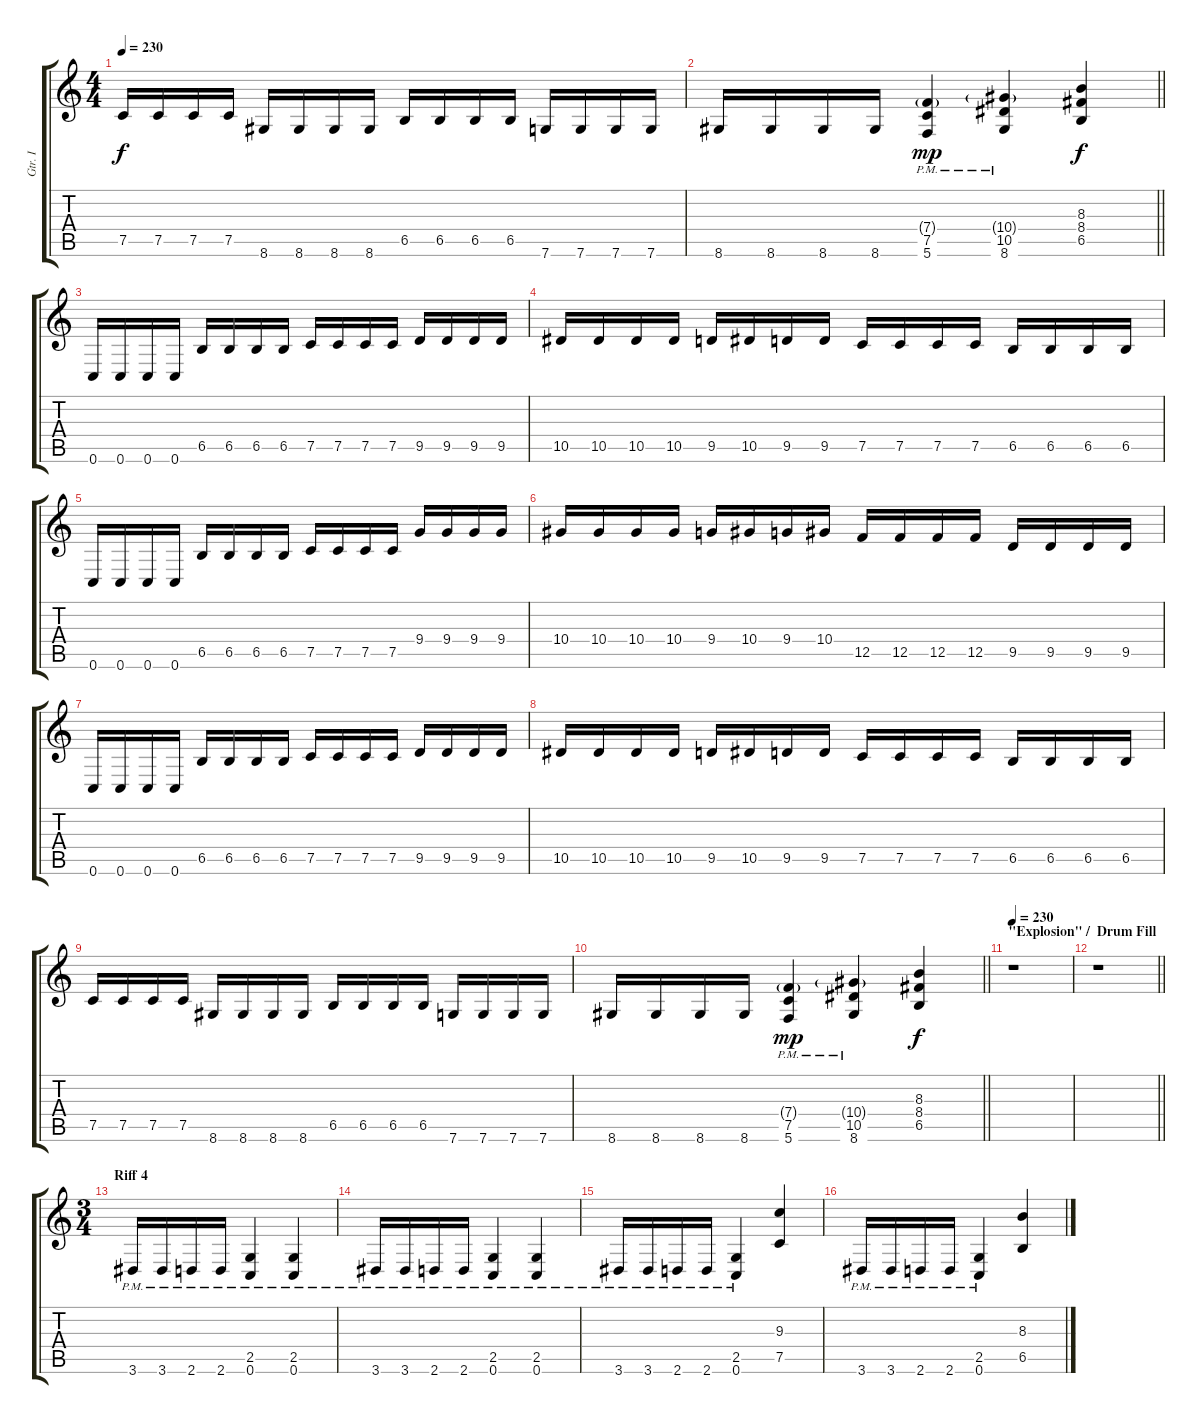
\track ("Gtr. I" "Gtr. I") {instrument overdrivenguitar}
\staff {score tabs}
\tuning (C4 G3 Eb3 Bb2 F2 C2) {hide}
\ts (4 4)
\tempo 230
\clef g2
\ks c
7.5.16{dy f} 7.5.16 7.5.16 7.5.16 8.6.16 8.6.16 8.6.16 8.6.16 6.5.16 6.5.16 6.5.16 6.5.16 7.6.16 7.6.16 7.6.16 7.6.16 |
\barLineRight lightlight
8.6.16 8.6.16 8.6.16 8.6.16 (7.4{g pm} 7.5{pm} 5.6{pm}).4{dy mp} (10.4{g pm} 10.5{pm} 8.6{pm}).4 (8.3 8.4 6.5).4{dy f} |
0.6.16 0.6.16 0.6.16 0.6.16 6.5.16 6.5.16 6.5.16 6.5.16 7.5.16 7.5.16 7.5.16 7.5.16 9.5.16 9.5.16 9.5.16 9.5.16 |
10.5.16 10.5.16 10.5.16 10.5.16 9.5.16 10.5.16 9.5.16 9.5.16 7.5.16 7.5.16 7.5.16 7.5.16 6.5.16 6.5.16 6.5.16 6.5.16 |
0.6.16 0.6.16 0.6.16 0.6.16 6.5.16 6.5.16 6.5.16 6.5.16 7.5.16 7.5.16 7.5.16 7.5.16 9.4.16 9.4.16 9.4.16 9.4.16 |
10.4.16 10.4.16 10.4.16 10.4.16 9.4.16 10.4.16 9.4.16 10.4.16 12.5.16 12.5.16 12.5.16 12.5.16 9.5.16 9.5.16 9.5.16 9.5.16 |
0.6.16 0.6.16 0.6.16 0.6.16 6.5.16 6.5.16 6.5.16 6.5.16 7.5.16 7.5.16 7.5.16 7.5.16 9.5.16 9.5.16 9.5.16 9.5.16 |
10.5.16 10.5.16 10.5.16 10.5.16 9.5.16 10.5.16 9.5.16 9.5.16 7.5.16 7.5.16 7.5.16 7.5.16 6.5.16 6.5.16 6.5.16 6.5.16 |
7.5.16 7.5.16 7.5.16 7.5.16 8.6.16 8.6.16 8.6.16 8.6.16 6.5.16 6.5.16 6.5.16 6.5.16 7.6.16 7.6.16 7.6.16 7.6.16 |
\barLineRight lightlight
8.6.16 8.6.16 8.6.16 8.6.16 (7.4{g pm} 7.5{pm} 5.6{pm}).4{dy mp} (10.4{g pm} 10.5{pm} 8.6{pm}).4 (8.3 8.4 6.5).4{dy f} |
\section ("" "\"Explosion\" /  Drum Fill")
\tempo 230
r.1 |
\barLineRight lightlight
r.1 |
\ts (3 4)
\section ("" "Riff 4")
3.6{pm}.16 3.6{pm}.16 2.6{pm}.16 2.6{pm}.16 (2.5{pm} 0.6{pm}).4 (2.5{pm} 0.6{pm}).4 |
3.6{pm}.16 3.6{pm}.16 2.6{pm}.16 2.6{pm}.16 (2.5{pm} 0.6{pm}).4 (2.5{pm} 0.6{pm}).4 |
3.6{pm}.16 3.6{pm}.16 2.6{pm}.16 2.6{pm}.16 (2.5{pm} 0.6{pm}).4 (9.3 7.5).4 |
3.6{pm}.16 3.6{pm}.16 2.6{pm}.16 2.6{pm}.16 (2.5{pm} 0.6{pm}).4 (8.3 6.5).4
